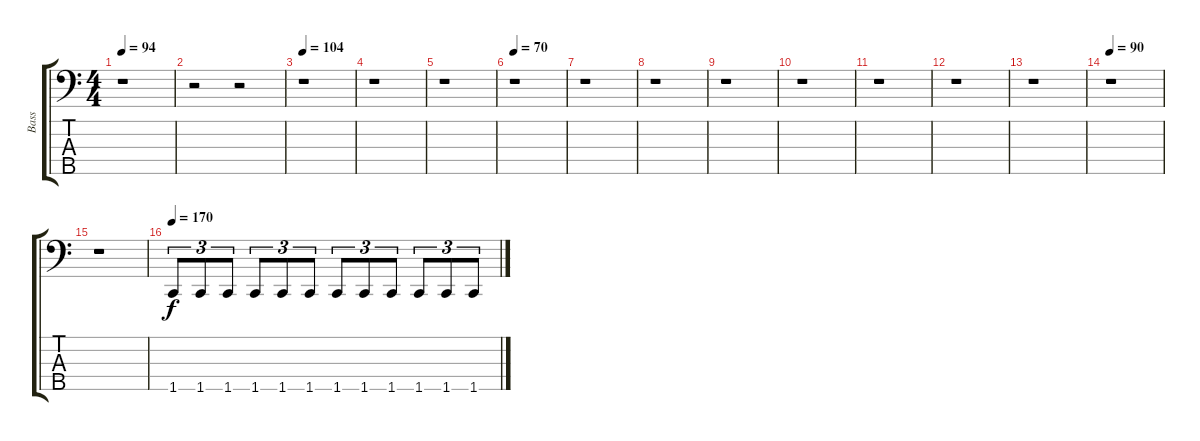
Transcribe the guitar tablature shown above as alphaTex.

\track ("Bass" "Bass") {instrument electricbassfinger}
\staff {score tabs}
\tuning (G2 D2 A1 E1 B0) {hide}
\ts (4 4)
\tempo 94
\clef f4
\ks c
r.1{dy f} |
r.2 r.2 |
\tempo 104
r.1 |
r.1 |
r.1 |
\tempo 70
r.1 |
r.1 |
r.1 |
r.1 |
r.1 |
r.1 |
r.1 |
r.1 |
\tempo 90
r.1 |
r.1 |
\tempo 170
1.5.8{tu (3 2)} 1.5.8{tu (3 2)} 1.5.8{tu (3 2)} 1.5.8{tu (3 2)} 1.5.8{tu (3 2)} 1.5.8{tu (3 2)} 1.5.8{tu (3 2)} 1.5.8{tu (3 2)} 1.5.8{tu (3 2)} 1.5.8{tu (3 2)} 1.5.8{tu (3 2)} 1.5.8{tu (3 2)}
